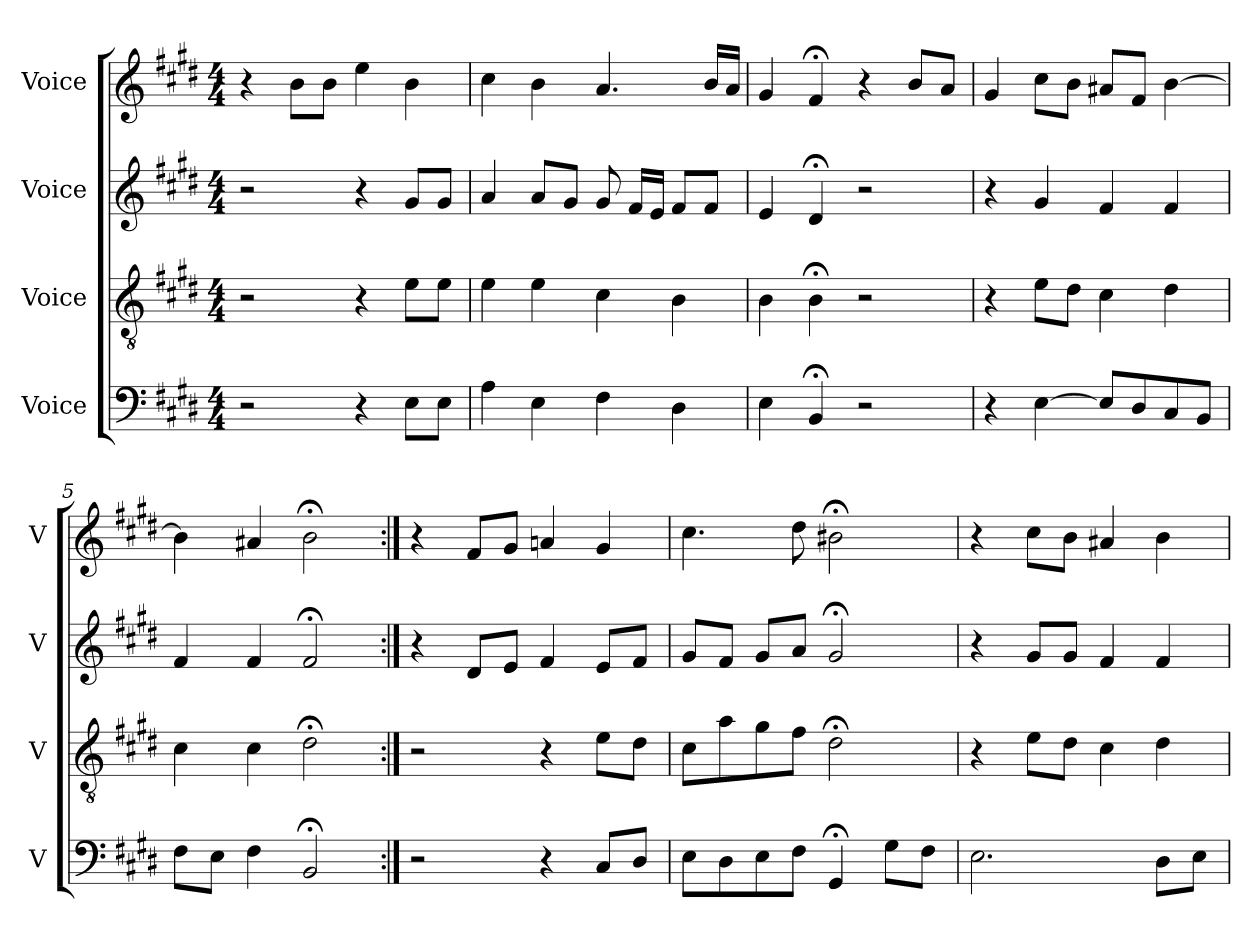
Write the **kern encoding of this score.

**kern	**kern	**kern	**kern
*part4	*part3	*part2	*part1
*staff4	*staff3	*staff2	*staff1
*I"Voice	*I"Voice	*I"Voice	*I"Voice
*I'V	*I'V	*I'V	*I'V
*clefF4	*clefGv2	*clefG2	*clefG2
*k[f#c#g#d#]	*k[f#c#g#d#]	*k[f#c#g#d#]	*k[f#c#g#d#]
*M4/4	*M4/4	*M4/4	*M4/4
=1	=1	=1	=1
2r	2r	2r	4r
.	.	.	8b\L
.	.	.	8b\J
4r	4r	4r	4ee\
8E\L	8e\L	8g#/L	4b\
8E\J	8e\J	8g#/J	.
=2	=2	=2	=2
4A\	4e\	4a/	4cc#\
4E\	4e\	8a/L	4b\
.	.	8g#/J	.
4F#\	4c#\	8g#/	4.a/
.	.	16f#/LL	.
.	.	16e/JJ	.
4D#\	4B\	8f#/L	.
.	.	8f#/J	16b/LL
.	.	.	16a/JJ
=3	=3	=3	=3
4E\	4B\	4e/	4g#/
4BB;/	4B;\	4d#;/	4f#;/
2r	2r	2r	4r
.	.	.	8b/L
.	.	.	8a/J
=4	=4	=4	=4
4r	4r	4r	4g#/
[4E\	8e\L	4g#/	8cc#\L
.	8d#\J	.	8b\J
8E/L]	4c#\	4f#/	8a#X/L
8D#/	.	.	8f#/J
8C#/	4d#\	4f#/	[4b\
8BB/J	.	.	.
=5	=5	=5	=5
8F#\L	4c#\	4f#/	4b\]
8E\J	.	.	.
4F#\	4c#\	4f#/	4a#X/
2BB;/	2d#;\	2f#;/	2b;\
=6:|!	=6:|!	=6:|!	=6:|!
2r	2r	4r	4r
.	.	8d#/L	8f#/L
.	.	8e/J	8g#/J
4r	4r	4f#/	4an/
8C#/L	8e\L	8e/L	4g#/
8D#/J	8d#\J	8f#/J	.
!!LO:LB:g=z
=7	=7	=7	=7
8E\L	8c#\L	8g#/L	4.cc#\
8D#\	8a\	8f#/J	.
8E\	8g#\	8g#/L	.
8F#\J	8f#\J	8a/J	8dd#\
4GG#;/	2d#;\	2g#;/	2b#X;\
8G#\L	.	.	.
8F#\J	.	.	.
=8	=8	=8	=8
2.E\	4r	4r	4r
.	8e\L	8g#/L	8cc#\L
.	8d#\J	8g#/J	8b\J
.	4c#\	4f#/	4a#X/
8D#\L	4d#\	4f#/	4b\
8E\J	.	.	.
=	=	=	=
*-	*-	*-	*-
